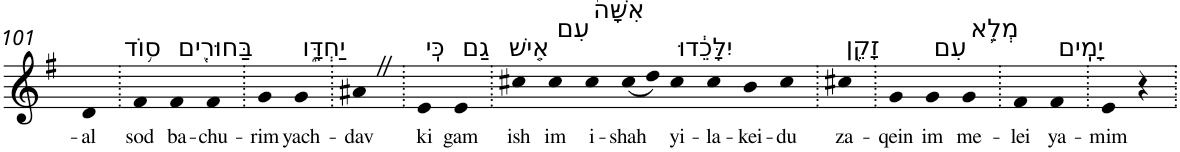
**kern	**text
*part1	*part1
*staff1	*staff1
*I"Piano	*
*I'Pno	*
!!LO:PB:g=z
*clefG2	*
*k[f#]	*
*G:	*
=101	=101
!	!LO:LY:b
4d	-al
=102.	=102.
!LO:TX:a:t=ס֥וֹד	!
!	!LO:LY:b
4f#	sod
!LO:TX:a:t=בַּחוּרִ֖ים	!
!	!LO:LY:b
4f#	ba-
!	!LO:LY:b
4f#	-chu-
=103.	=103.
!	!LO:LY:b
4g	-rim
!LO:TX:a:t=יַחְדָּ֑ו	!
!	!LO:LY:b
4g	yach-
=104.	=104.
!	!LO:LY:b
4a#XZ	-dav
=105.	=105.
!LO:TX:a:t=כִּֽי	!
!	!LO:LY:b
4e	ki
!LO:TX:a:t=גַם	!
!	!LO:LY:b
4e	gam
=106.	=106.
!LO:TX:a:t=אִ֤ישׁ	!
!	!LO:LY:b
4cc#X	ish
!LO:TX:a:t=עִם	!
!	!LO:LY:b
4cc#	im
!LO:TX:a:t=אִשָּׁה֙	!
!	!LO:LY:b
4cc#	i-
!	!LO:LY:b
(<8cc#	-shah
8dd)	.
!LO:TX:a:t=יִלָּכֵ֔דוּ	!
!	!LO:LY:b
4cc#	yi-
!	!LO:LY:b
4cc#	-la-
!	!LO:LY:b
4b	-kei-
!	!LO:LY:b
4cc#	-du
=107.	=107.
!LO:TX:a:t=זָקֵ֖ן	!
!	!LO:LY:b
4cc#X	za-
=108.	=108.
!	!LO:LY:b
4g	-qein
!LO:TX:a:t=עִם	!
!	!LO:LY:b
4g	im
!LO:TX:a:t=מְלֵ֥א	!
!	!LO:LY:b
4g	me-
=109.	=109.
!	!LO:LY:b
4f#	-lei
!LO:TX:a:t=יָמִֽים	!
!	!LO:LY:b
4f#	ya-
=110.	=110.
!	!LO:LY:b
4e	-mim
4r	.
=.	=.
*-	*-
